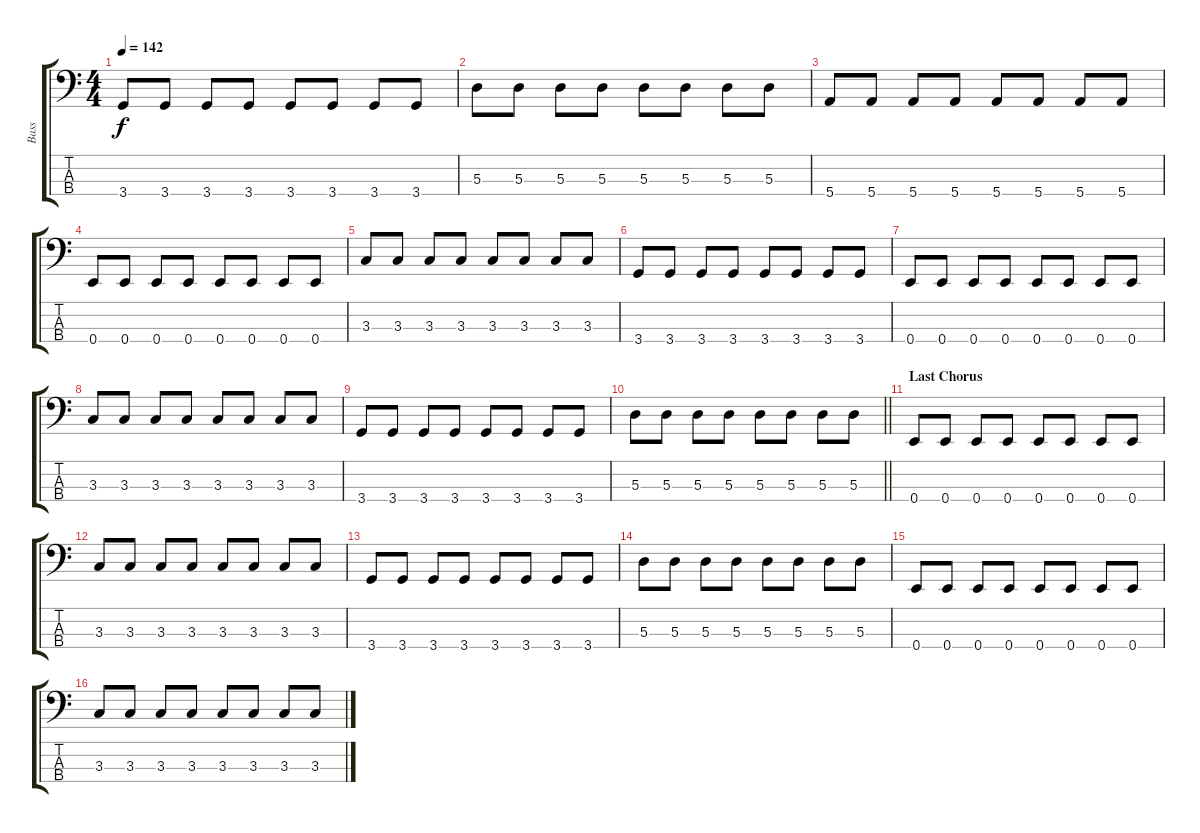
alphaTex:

\track ("Bass" "Bass") {instrument electricbassfinger}
\staff {score tabs}
\tuning (G2 D2 A1 E1) {hide}
\ts (4 4)
\tempo 142
\clef f4
\ks c
3.4.8{dy f} 3.4.8 3.4.8 3.4.8 3.4.8 3.4.8 3.4.8 3.4.8 |
5.3.8 5.3.8 5.3.8 5.3.8 5.3.8 5.3.8 5.3.8 5.3.8 |
5.4.8 5.4.8 5.4.8 5.4.8 5.4.8 5.4.8 5.4.8 5.4.8 |
0.4.8 0.4.8 0.4.8 0.4.8 0.4.8 0.4.8 0.4.8 0.4.8 |
3.3.8 3.3.8 3.3.8 3.3.8 3.3.8 3.3.8 3.3.8 3.3.8 |
3.4.8 3.4.8 3.4.8 3.4.8 3.4.8 3.4.8 3.4.8 3.4.8 |
0.4.8 0.4.8 0.4.8 0.4.8 0.4.8 0.4.8 0.4.8 0.4.8 |
3.3.8 3.3.8 3.3.8 3.3.8 3.3.8 3.3.8 3.3.8 3.3.8 |
3.4.8 3.4.8 3.4.8 3.4.8 3.4.8 3.4.8 3.4.8 3.4.8 |
\barLineRight lightlight
5.3.8 5.3.8 5.3.8 5.3.8 5.3.8 5.3.8 5.3.8 5.3.8 |
\section ("" "Last Chorus")
0.4.8 0.4.8 0.4.8 0.4.8 0.4.8 0.4.8 0.4.8 0.4.8 |
3.3.8 3.3.8 3.3.8 3.3.8 3.3.8 3.3.8 3.3.8 3.3.8 |
3.4.8 3.4.8 3.4.8 3.4.8 3.4.8 3.4.8 3.4.8 3.4.8 |
5.3.8 5.3.8 5.3.8 5.3.8 5.3.8 5.3.8 5.3.8 5.3.8 |
0.4.8 0.4.8 0.4.8 0.4.8 0.4.8 0.4.8 0.4.8 0.4.8 |
3.3.8 3.3.8 3.3.8 3.3.8 3.3.8 3.3.8 3.3.8 3.3.8
